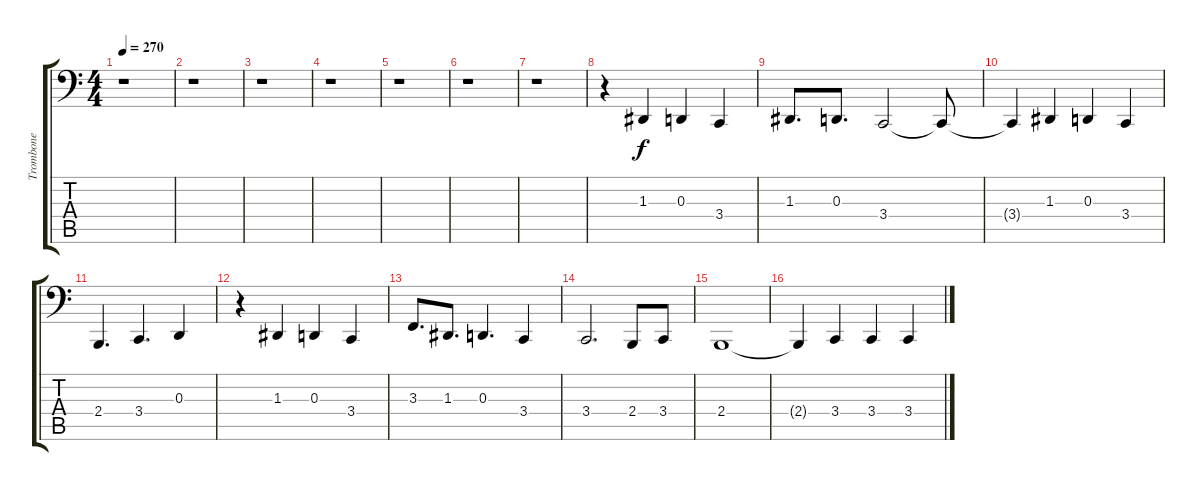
\track ("Trombone" "Trombone") {instrument trombone}
\staff {score tabs}
\tuning (C3 G2 D2 A1 E1 B0) {hide}
\ts (4 4)
\tempo 270
\clef f4
\ks c
r.1{dy f} |
r.1 |
r.1 |
r.1 |
r.1 |
r.1 |
r.1 |
r.4 1.3.4 0.3.4 3.4.4 |
1.3.8{d} 0.3.8{d} 3.4.2 3.4{t}.8 |
3.4{t}.4 1.3.4 0.3.4 3.4.4 |
2.4.4{d} 3.4.4{d} 0.3.4 |
r.4 1.3.4 0.3.4 3.4.4 |
3.3.8{d} 1.3.8{d} 0.3.4{d} 3.4.4 |
3.4.2{d} 2.4.8 3.4.8 |
2.4.1 |
2.4{t}.4 3.4.4 3.4.4 3.4.4
